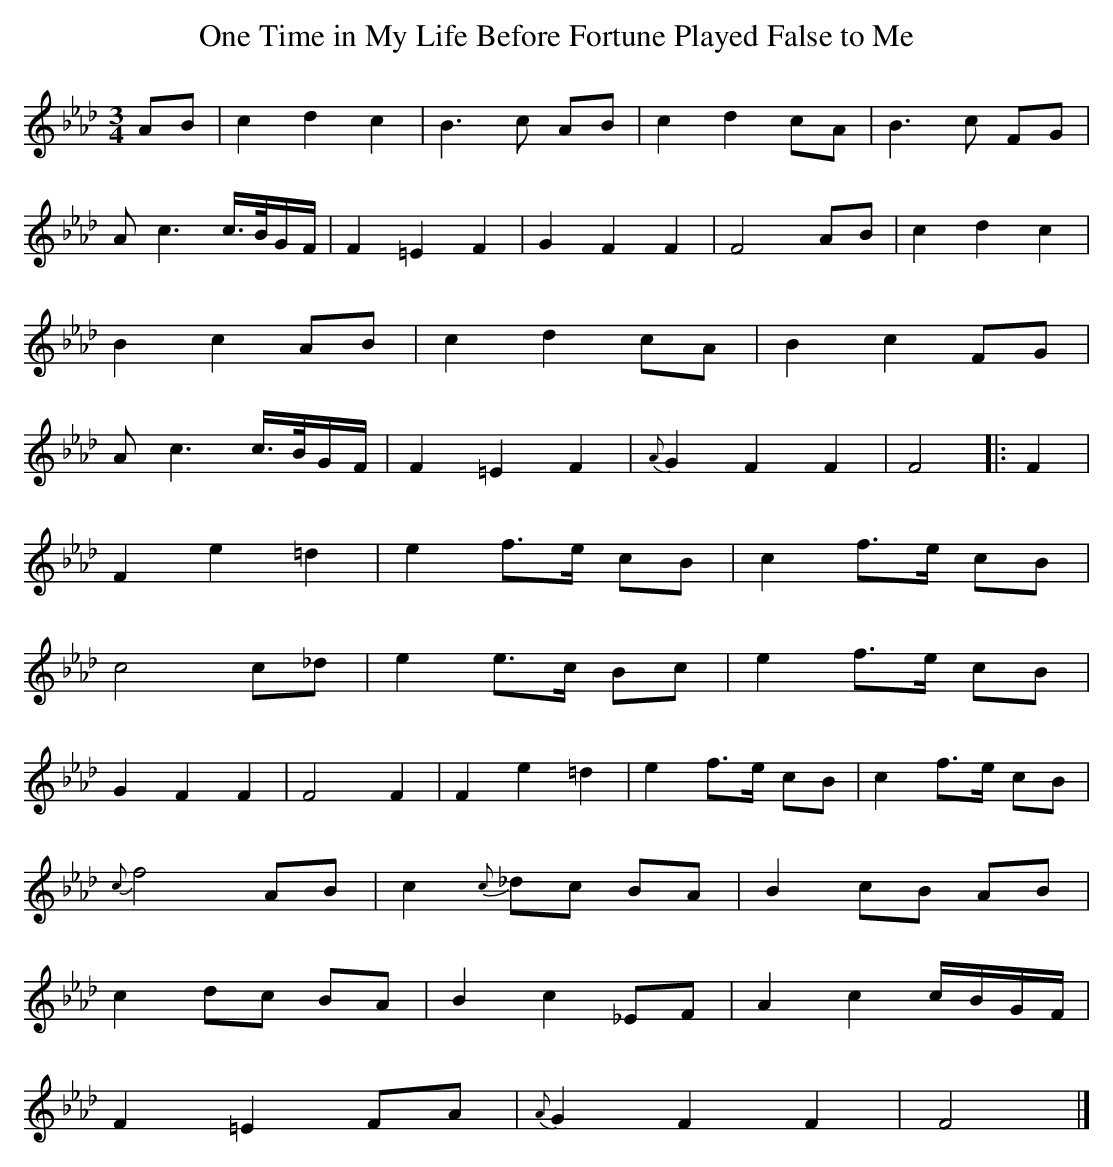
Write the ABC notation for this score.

X:1
T: One Time in My Life Before Fortune Played False to Me
M: 3/4
L: 1/4
K: Fm % 4 flats
V: 1
A/B/ | cdc | B>c A/B/ | cdc/A/ | B>c F/G/ |
A<c c/4>B/4G/4F/4 | F=EF | GFF | F2 A/B/ | cdc |
Bc A/B/ | cd c/A/ | Bc F/G/ |
A<c c/4>B/4G/4F/4 | F=EF | {A}GFF | F2 |: F |
Fe=d | ef/>e/ c/B/ | cf/>e/ c/B/ |
c2 c/_d/ | e e/>c/ B/c/ | e f/>e/ c/B/ |
GFF | F2 F | Fe=d | e f/>e/ c/B/ | c f/>e/ c/B/ |
{c}f2 A/B/ | c {c}_d/c/ B/A/ | B c/B/ A/B/ |
c d/c/ B/A/ | B c _E/F/ | Ac c/4B/4G/4F/4 |
F=E F/A/ | {A}GFF | F2 |]
